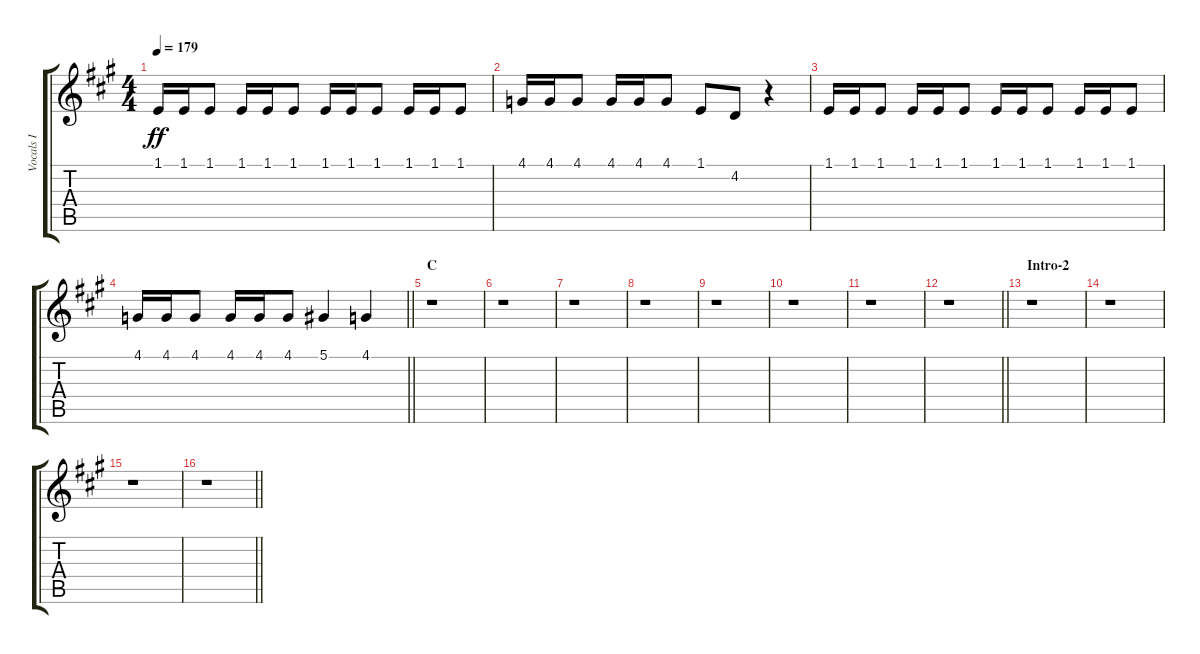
\track ("Vocals I" "Vocals I") {instrument voiceoohs}
\staff {score tabs}
\tuning (Eb4 Bb3 Gb3 Db3 Ab2 Eb2) {hide}
\ts (4 4)
\tempo 179
\clef g2
\ks a
1.1.16{dy ff} 1.1.16 1.1.8 1.1.16 1.1.16 1.1.8 1.1.16 1.1.16 1.1.8 1.1.16 1.1.16 1.1.8 |
4.1.16 4.1.16 4.1.8 4.1.16 4.1.16 4.1.8 1.1.8 4.2.8 r.4 |
1.1.16 1.1.16 1.1.8 1.1.16 1.1.16 1.1.8 1.1.16 1.1.16 1.1.8 1.1.16 1.1.16 1.1.8 |
\barLineRight lightlight
4.1.16 4.1.16 4.1.8 4.1.16 4.1.16 4.1.8 5.1.4 4.1.4 |
\section ("" "C")
r.1 |
r.1 |
r.1 |
r.1 |
r.1 |
r.1 |
r.1 |
\barLineRight lightlight
r.1 |
\section ("" "Intro-2")
r.1 |
r.1 |
r.1 |
\barLineRight lightlight
r.1
